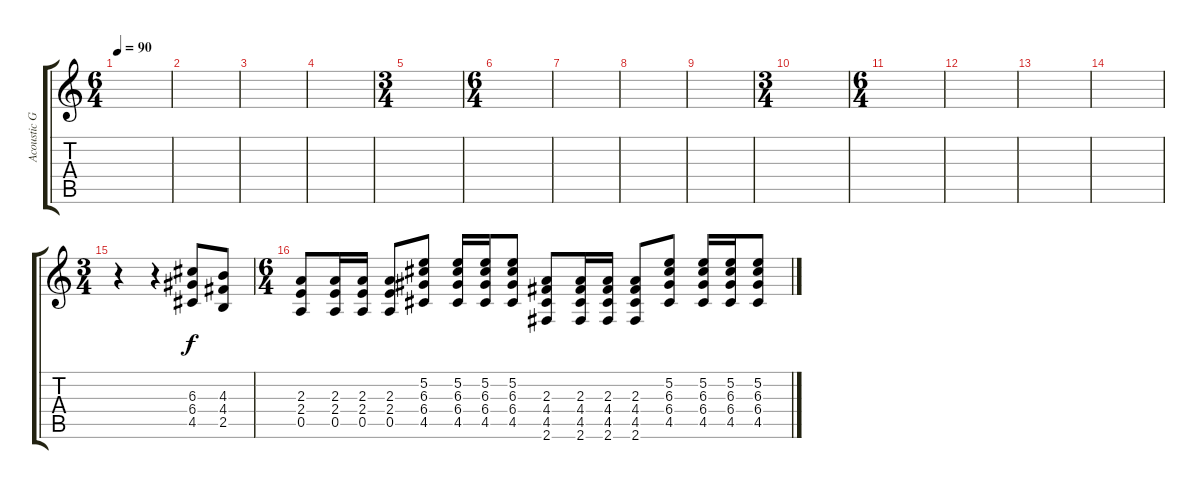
\track ("Acoustic Guitar" "Acoustic G") {instrument acousticguitarsteel}
\staff {score tabs}
\tuning (E4 B3 G3 D3 A2 E2) {hide}
\ts (6 4)
\tempo 90
\clef g2
\ks c
|
|
|
|
\ts (3 4)
|
\ts (6 4)
|
|
|
|
\ts (3 4)
|
\ts (6 4)
|
|
|
|
\ts (3 4)
r.4 r.4 (6.3 6.4 4.5).8 (4.3 4.4 2.5).8 |
\ts (6 4)
(2.3 2.4 0.5).8 (2.3 2.4 0.5).16 (2.3 2.4 0.5).16 (2.3 2.4 0.5).8 (5.2 6.3 6.4 4.5).8 (5.2 6.3 6.4 4.5).16 (5.2 6.3 6.4 4.5).16 (5.2 6.3 6.4 4.5).8 (2.3 4.4 4.5 2.6).8 (2.3 4.4 4.5 2.6).16 (2.3 4.4 4.5 2.6).16 (2.3 4.4 4.5 2.6).8 (5.2 6.3 6.4 4.5).8 (5.2 6.3 6.4 4.5).16 (5.2 6.3 6.4 4.5).16 (5.2 6.3 6.4 4.5).8
